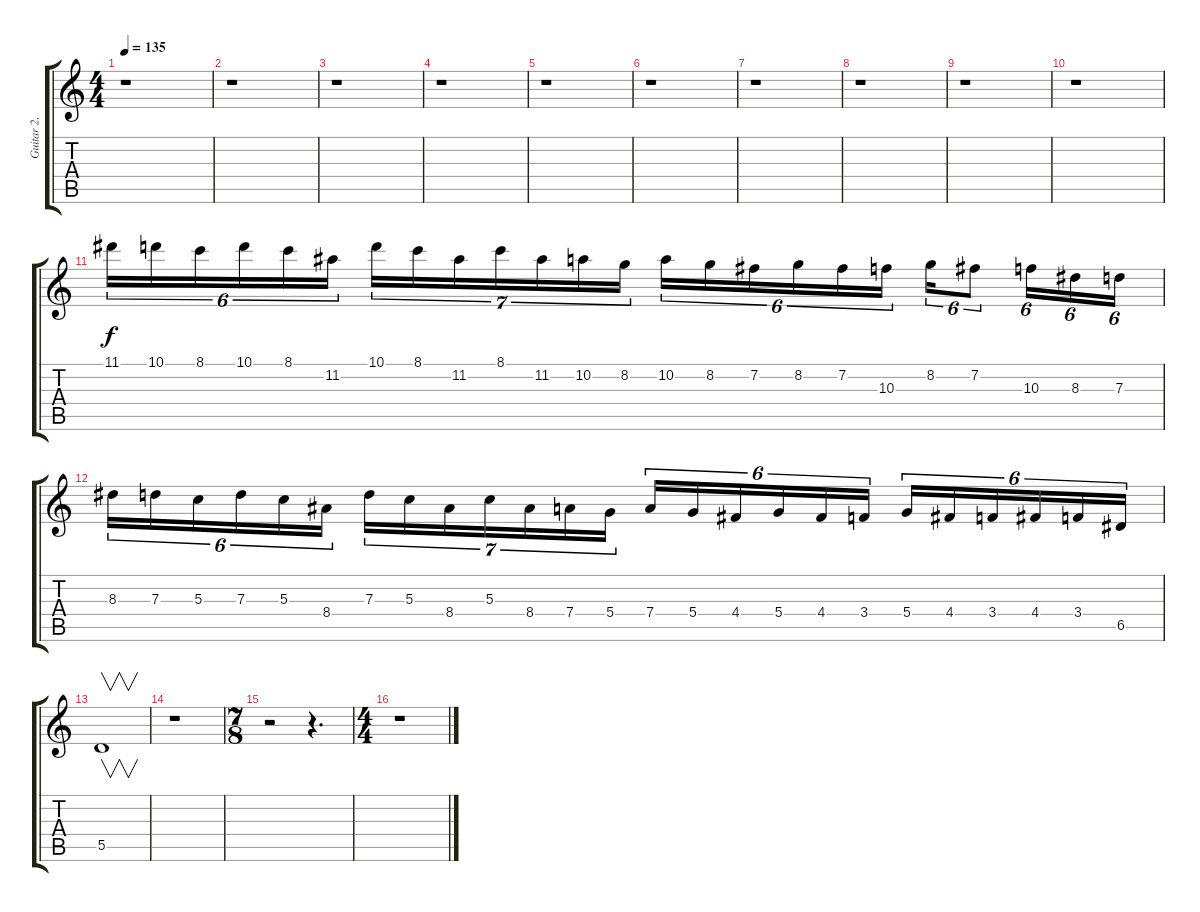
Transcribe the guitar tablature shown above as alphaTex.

\track ("Guitar 2, Dime" "Guitar 2, ") {instrument overdrivenguitar}
\staff {score tabs}
\tuning (E4 B3 G3 D3 A2 D2) {hide}
\ts (4 4)
\tempo 135
\clef g2
\ks c
r.1{dy f} |
r.1 |
r.1 |
r.1 |
r.1 |
r.1 |
r.1 |
r.1 |
r.1 |
r.1 |
11.1.16{tu (6 4)} 10.1.16{tu (6 4)} 8.1.16{tu (6 4)} 10.1.16{tu (6 4)} 8.1.16{tu (6 4)} 11.2.16{tu (6 4)} 10.1.16{tu (7 4)} 8.1.16{tu (7 4)} 11.2.16{tu (7 4)} 8.1.16{tu (7 4)} 11.2.16{tu (7 4)} 10.2.16{tu (7 4)} 8.2.16{tu (7 4)} 10.2.16{tu (6 4)} 8.2.16{tu (6 4)} 7.2.16{tu (6 4)} 8.2.16{tu (6 4)} 7.2.16{tu (6 4)} 10.3.16{tu (6 4)} 8.2.16{tu (6 4)} 7.2.8{tu (6 4)} 10.3.16{tu (6 4)} 8.3.16{tu (6 4)} 7.3.16{tu (6 4)} |
8.3.16{tu (6 4)} 7.3.16{tu (6 4)} 5.3.16{tu (6 4)} 7.3.16{tu (6 4)} 5.3.16{tu (6 4)} 8.4.16{tu (6 4)} 7.3.16{tu (7 4)} 5.3.16{tu (7 4)} 8.4.16{tu (7 4)} 5.3.16{tu (7 4)} 8.4.16{tu (7 4)} 7.4.16{tu (7 4)} 5.4.16{tu (7 4)} 7.4.16{tu (6 4)} 5.4.16{tu (6 4)} 4.4.16{tu (6 4)} 5.4.16{tu (6 4)} 4.4.16{tu (6 4)} 3.4.16{tu (6 4)} 5.4.16{tu (6 4)} 4.4.16{tu (6 4)} 3.4.16{tu (6 4)} 4.4.16{tu (6 4)} 3.4.16{tu (6 4)} 6.5.16{tu (6 4)} |
5.5.1{v} |
r.1 |
\ts (7 8)
r.2 r.4{d} |
\ts (4 4)
r.1
